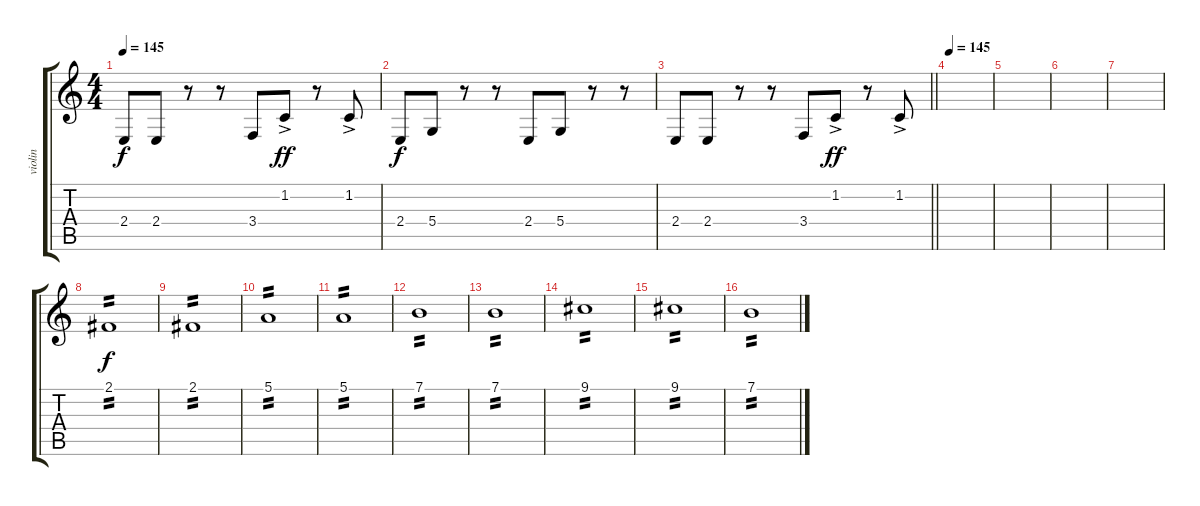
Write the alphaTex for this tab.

\track ("violin" "violin") {instrument violin}
\staff {score tabs}
\tuning (E4 B3 G3 D3 A2 E2) {hide}
\ts (4 4)
\tempo 145
\clef g2
\ks c
2.4.8{dy f} 2.4.8 r.8 r.8 3.4.8 1.2{ac}.8{dy ff} r.8 1.2{ac}.8 |
2.4.8{dy f} 5.4.8 r.8 r.8 2.4.8 5.4.8 r.8 r.8 |
\barLineRight lightlight
2.4.8 2.4.8 r.8 r.8 3.4.8 1.2{ac}.8{dy ff} r.8 1.2{ac}.8 |
\section ("" "")
\tempo 145
|
|
|
|
2.1.1{tp 2 dy f volume 10} |
2.1.1{tp 2} |
5.1.1{tp 2} |
5.1.1{tp 2} |
7.1.1{tp 2} |
7.1.1{tp 2} |
9.1.1{tp 2} |
9.1.1{tp 2} |
7.1.1{tp 2}
